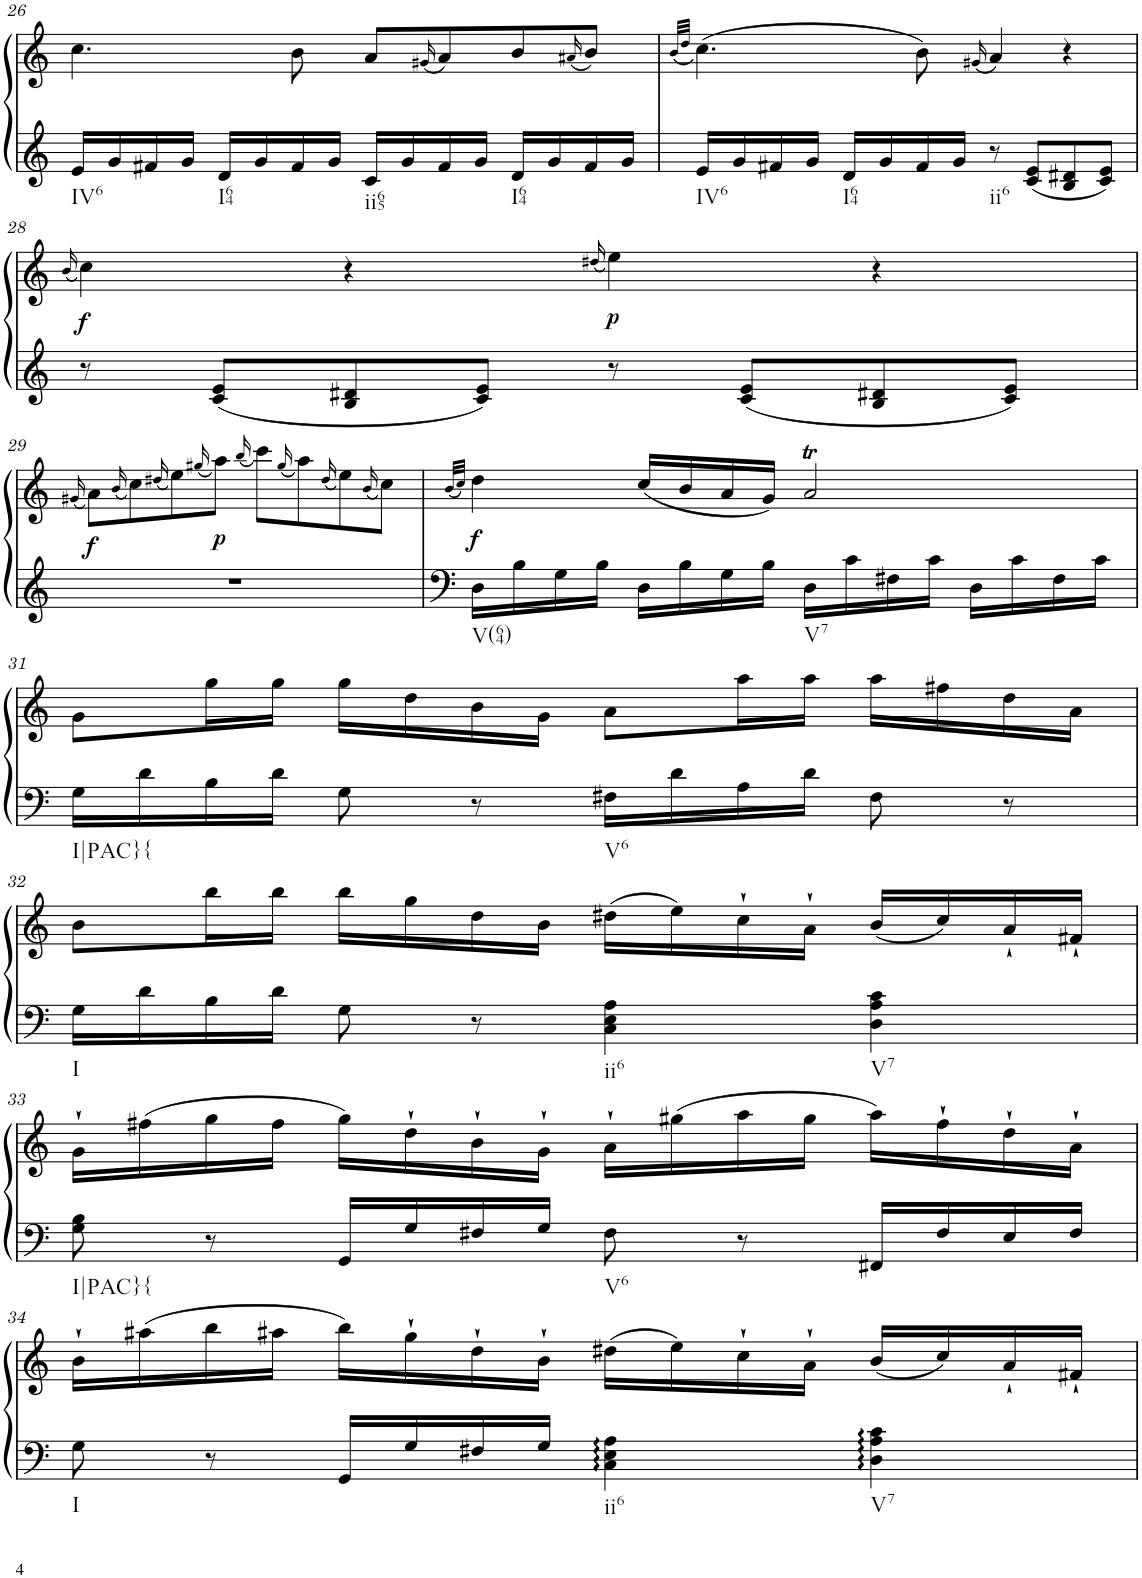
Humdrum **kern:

**kern	**kern	**dynam
*part1	*part1	*part1
*staff2	*staff1	*staff1/2
*I"Klavier linke Hand	*	*
!!LO:PB:g=z
*clefF4	*clefG2	*
*k[]	*k[]	*
*M4/4	*M4/4	*
=26	=26	=26
!LO:TX:b:t=IV6	!	!
16e/LL	4.cc\	.
16g/	.	.
16f#X/	.	.
16g/JJ	.	.
!LO:TX:b:t=I64	!	!
16d/LL	.	.
16g/	.	.
16f#/	8b\	.
16g/JJ	.	.
!LO:TX:b:t=ii65	!	!
16c/LL	8a/L	.
16g/	.	.
.	(16qg#X/	.
16f#/	8a/)	.
16g/JJ	.	.
!LO:TX:b:t=I64	!	!
16d/LL	8b/	.
16g/	.	.
.	(16qa#X/	.
16f#/	8b/J)	.
16g/JJ	.	.
=27	=27	=27
.	(32qb/LLL	.
.	32qdd/JJJ	.
!LO:TX:b:t=IV6	!	!
16e/LL	(4.cc\)	.
16g/	.	.
16f#X/	.	.
16g/JJ	.	.
!LO:TX:b:t=I64	!	!
16d/LL	.	.
16g/	.	.
16f#/	8b\)	.
16g/JJ	.	.
.	(16qg#X/	.
!LO:TX:b:t=ii6	!	!
8r	4a/)	.
8c/ 8e/L	.	.
8B/ 8d#X/	4r	.
8c/ 8e/J	.	.
!!LO:LB:g=z
=28	=28	=28
.	(16qb/	.
!	!	!LO:DY:b
8r	4cc\)	f
8c/ 8e/L	.	.
8B/ 8d#X/	4r	.
8c/ 8e/J	.	.
.	(16qdd#X/	.
!	!	!LO:DY:b
8r	4ee\)	p
8c/ 8e/L	.	.
8B/ 8d#X/	4r	.
8c/ 8e/J	.	.
!!LO:LB:g=z
=29	=29	=29
.	(16qg#X/	.
!	!	!LO:DY:b
1r	8a\L)	f
.	(16qb/	.
.	8cc\)	.
.	(16qdd#X/	.
.	8ee\)	.
.	(16qgg#X/	.
!	!	!LO:DY:b
.	8aa\J)	p
.	(16qbb/	.
.	8ccc\L)	.
.	(16qgg#/	.
.	8aa\)	.
.	(16qdd#/	.
.	8ee\)	.
.	(16qb/	.
.	8cc\J)	.
=30	=30	=30
.	(32qb/LLL	.
.	32qcc/JJJ)	.
!LO:TX:b:t=V(64)	!	!
!	!	!LO:DY:b
16D\LL	4dd\	f
16B\	.	.
16G\	.	.
16B\JJ	.	.
16D\LL	(16cc/LL	.
16B\	16b/	.
16G\	16a/	.
16B\JJ	16g/JJ)	.
!LO:TX:b:t=V7	!	!
16D\LL	2aT/	.
16c\	.	.
16F#X\	.	.
16c\JJ	.	.
16D\LL	.	.
16c\	.	.
16F#\	.	.
16c\JJ	.	.
!!LO:LB:g=z
=31	=31	=31
!LO:TX:b:t=I|PAC}{	!	!
16G\LL	8g\L	.
16d\	.	.
16B\	16gg\L	.
16d\JJ	16gg\JJ	.
8G\	16gg\LL	.
.	16dd\	.
8r	16b\	.
.	16g\JJ	.
!LO:TX:b:t=V6	!	!
16F#X\LL	8a\L	.
16d\	.	.
16A\	16aa\L	.
16d\JJ	16aa\JJ	.
8F#\	16aa\LL	.
.	16ff#X\	.
8r	16dd\	.
.	16a\JJ	.
!!LO:LB:g=z
=32	=32	=32
!LO:TX:b:t=I	!	!
16G\LL	8b\L	.
16d\	.	.
16B\	16bb\L	.
16d\JJ	16bb\JJ	.
8G\	16bb\LL	.
.	16gg\	.
8r	16dd\	.
.	16b\JJ	.
!LO:TX:b:t=ii6	!	!
4C\ 4E\ 4A\	(16dd#X\LL	.
.	16ee\)	.
.	16cc`\	.
.	16a`\JJ	.
!LO:TX:b:t=V7	!	!
4D\ 4A\ 4c\	(16b/LL	.
.	16cc/)	.
.	16a`/	.
.	16f#X`/JJ	.
!!LO:LB:g=z
=33	=33	=33
!LO:TX:b:t=I|PAC}{	!	!
8G\ 8B\	16g`\LL	.
.	(16ff#X\	.
8r	16gg\	.
.	16ff#\JJ	.
16GG/LL	16gg\LL)	.
16G/	16dd`\	.
16F#X/	16b`\	.
16G/JJ	16g`\JJ	.
!LO:TX:b:t=V6	!	!
8F#\	16a`\LL	.
.	(16gg#X\	.
8r	16aa\	.
.	16gg#\JJ	.
16FF#X/LL	16aa\LL)	.
16F#/	16ff#`\	.
16E/	16dd`\	.
16F#/JJ	16a`\JJ	.
!!LO:LB:g=z
=34	=34	=34
!LO:TX:b:t=I	!	!
8G\	16b`\LL	.
.	(16aa#X\	.
8r	16bb\	.
.	16aa#X\JJ	.
16GG/LL	16bb\LL)	.
16G/	16gg`\	.
16F#X/	16dd`\	.
16G/JJ	16b`\JJ	.
!LO:TX:b:t=ii6	!	!
4C\ 4E\ 4A\	(16dd#X\LL	.
.	16ee\)	.
.	16cc`\	.
.	16a`\JJ	.
!LO:TX:b:t=V7	!	!
4D\ 4A\ 4c\	(16b/LL	.
.	16cc/)	.
.	16a`/	.
.	16f#X`/JJ	.
=	=	=
*-	*-	*-
